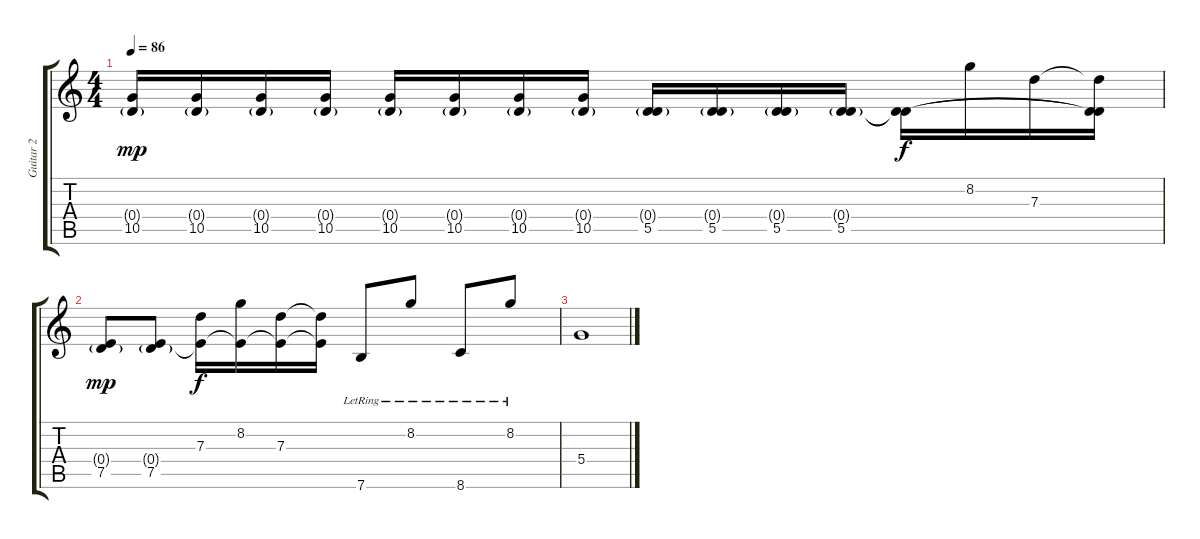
\track ("Guitar 2" "Guitar 2") {instrument overdrivenguitar}
\staff {score tabs}
\tuning (E4 B3 G3 D3 A2 E2) {hide}
\ts (4 4)
\tempo 86
\clef g2
\ks c
(0.4{g} 10.5).16{dy mp instrument electricguitarjazz} (0.4{g} 10.5).16 (0.4{g} 10.5).16 (0.4{g} 10.5).16 (0.4{g} 10.5).16 (0.4{g} 10.5).16 (0.4{g} 10.5).16 (0.4{g} 10.5).16 (0.4{g} 5.5).16 (0.4{g} 5.5).16 (0.4{g} 5.5).16 (0.4{g} 5.5).16 (0.4{t} 5.5{t}).16{dy f} 8.2.16 7.3.16 (7.3{t} 0.4{t} 5.5{t}).16 |
(0.4{g} 7.5).8{dy mp} (0.4{g} 7.5).8 (7.3 7.5{t}).16{dy f} (8.2 7.5{t}).16 (7.3 7.5{t}).16 (7.3{t} 7.5{t}).16 7.6{lr}.8 8.2{lr}.8 8.6{lr}.8 8.2{lr}.8 |
5.4.1
